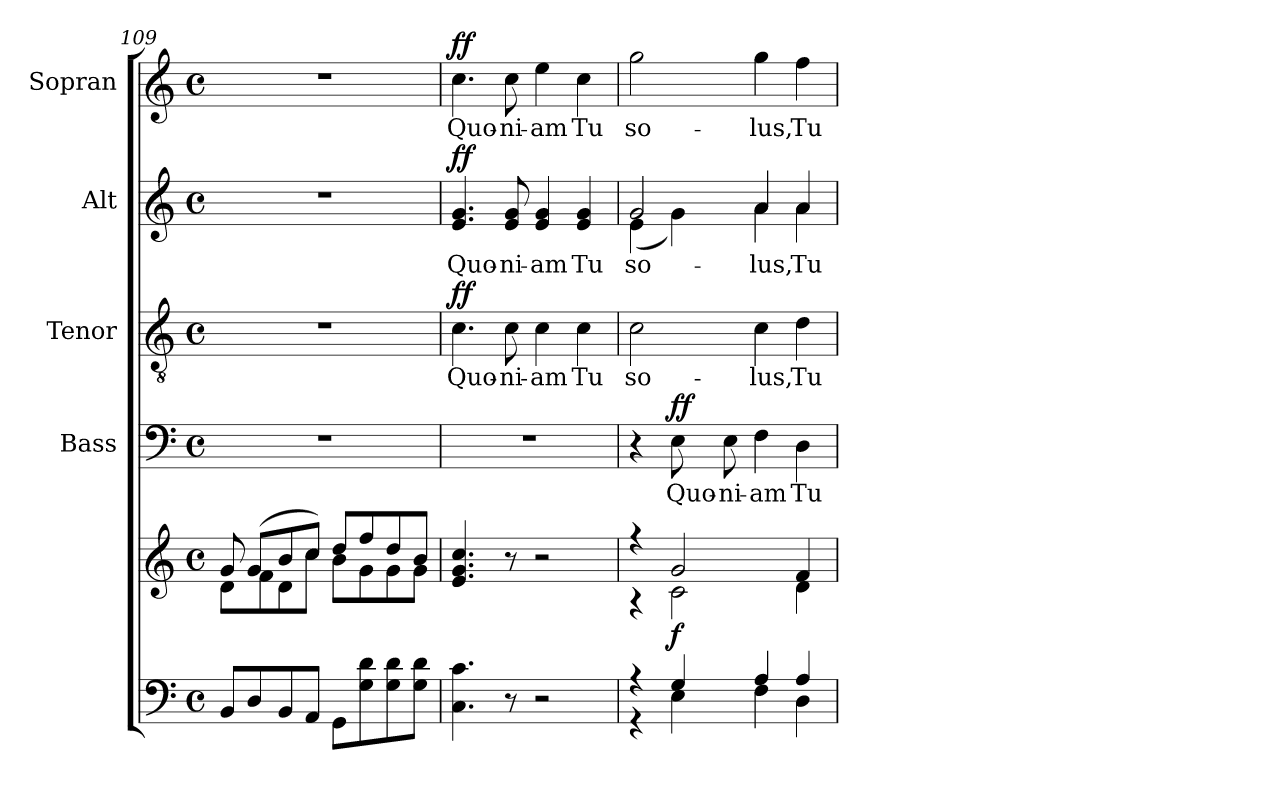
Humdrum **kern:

**kern	**kern	**dynam	**kern	**text	**dynam	**kern	**text	**dynam	**kern	**text	**dynam	**kern	**text	**dynam
*part5	*part5	*part5	*part4	*part4	*part4	*part3	*part3	*part3	*part2	*part2	*part2	*part1	*part1	*part1
*staff6	*staff5	*staff5/6	*staff4	*staff4	*staff4	*staff3	*staff3	*staff3	*staff2	*staff2	*staff2	*staff1	*staff1	*staff1
*	*	*	*I"Bass	*	*	*I"Tenor	*	*	*I"Alt	*	*	*I"Sopran	*	*
*	*	*	*I'B.	*	*	*I'T.	*	*	*I'A.	*	*	*I'S.	*	*
*clefF4	*clefG2	*	*clefF4	*	*	*clefGv2	*	*	*clefG2	*	*	*clefG2	*	*
*k[]	*k[]	*	*k[]	*	*	*k[]	*	*	*k[]	*	*	*k[]	*	*
*C:	*C:	*	*C:	*	*	*C:	*	*	*C:	*	*	*C:	*	*
*M4/4	*M4/4	*	*M4/4	*	*	*M4/4	*	*	*M4/4	*	*	*M4/4	*	*
*met(c)	*met(c)	*	*met(c)	*	*	*met(c)	*	*	*met(c)	*	*	*met(c)	*	*
=109	=109	=109	=109	=109	=109	=109	=109	=109	=109	=109	=109	=109	=109	=109
*	*^	*	*	*	*	*	*	*	*	*	*	*	*	*
8BB/L	8g/	8d\L	.	1r	.	.	1r	.	.	1r	.	.	1r	.	.
8D/	(>8g/L	8f\	.	.	.	.	.	.	.	.	.	.	.	.	.
8BB/	8b/	8d\	.	.	.	.	.	.	.	.	.	.	.	.	.
8AA/J	8cc/J)	8cc\J	.	.	.	.	.	.	.	.	.	.	.	.	.
8GG\L	8dd/L	8b\L	.	.	.	.	.	.	.	.	.	.	.	.	.
8G\ 8d\	8ff/	8g\	.	.	.	.	.	.	.	.	.	.	.	.	.
8G\ 8d\	8dd/	8g\	.	.	.	.	.	.	.	.	.	.	.	.	.
8G\ 8d\J	8b/J	8g\J	.	.	.	.	.	.	.	.	.	.	.	.	.
=110	=110	=110	=110	=110	=110	=110	=110	=110	=110	=110	=110	=110	=110	=110	=110
!	!	!	!	!	!	!	!	!LO:LY:b	!LO:DY:a	!	!LO:LY:b	!LO:DY:a	!	!LO:LY:b	!LO:DY:a
*	*v	*v	*	*	*	*	*	*	*	*	*	*	*	*	*
4.C\ 4.c\	4.e/ 4.g/ 4.cc/	.	1r	.	.	4.c\	Quo-	ff	4.e/ 4.g/	Quo-	ff	4.cc\	Quo-	ff
!	!	!	!	!	!	!	!LO:LY:b	!	!	!LO:LY:b	!	!	!LO:LY:b	!
8r	8r	.	.	.	.	8c\	-ni-	.	8e/ 8g/	-ni-	.	8cc\	-ni-	.
!	!	!	!	!	!	!	!LO:LY:b	!	!	!LO:LY:b	!	!	!LO:LY:b	!
2r	2r	.	.	.	.	4c\	-am	.	4e/ 4g/	-am	.	4ee\	-am	.
!	!	!	!	!	!	!	!LO:LY:b	!	!	!LO:LY:b	!	!	!LO:LY:b	!
.	.	.	.	.	.	4c\	Tu	.	4e/ 4g/	Tu	.	4cc\	Tu	.
=111	=111	=111	=111	=111	=111	=111	=111	=111	=111	=111	=111	=111	=111	=111
*^	*^	*	*	*	*	*	*	*	*	*	*	*	*	*
!	!	!	!	!	!	!	!	!	!LO:LY:b	!	!	!LO:LY:b	!	!	!LO:LY:b	!
*	*	*	*	*	*	*	*	*	*	*	*^	*	*	*	*	*
4r	4r	4r	4r	.	4r	.	.	2c\	so-	.	2g/	(<4e\	so-	.	2gg\	so-	.
!	!	!	!	!LO:DY:b	!	!LO:LY:b	!LO:DY:a	!	!	!	!	!	!	!	!	!	!
4G/	4E\	2g/	2c\	f	8E\	Quo-	ff	.	.	.	.	4g\)	.	.	.	.	.
!	!	!	!	!	!	!LO:LY:b	!	!	!	!	!	!	!	!	!	!	!
.	.	.	.	.	8E\	-ni-	.	.	.	.	.	.	.	.	.	.	.
!	!	!	!	!	!	!LO:LY:b	!	!	!LO:LY:b	!	!	!	!LO:LY:b	!	!	!LO:LY:b	!
4A/	4F\	.	.	.	4F\	-am	.	4c\	-lus,	.	4a/	4a\	-lus,	.	4gg\	-lus,	.
!	!	!	!	!	!	!LO:LY:b	!	!	!LO:LY:b	!	!	!	!LO:LY:b	!	!	!LO:LY:b	!
4A/	4D\	4f/	4d\	.	4D\	Tu	.	4d\	Tu	.	4a/	4a\	Tu	.	4ff\	Tu	.
*v	*v	*	*	*	*	*	*	*	*	*	*v	*v	*	*	*	*	*
*	*v	*v	*	*	*	*	*	*	*	*	*	*	*	*	*
=	=	=	=	=	=	=	=	=	=	=	=	=	=	=
*-	*-	*-	*-	*-	*-	*-	*-	*-	*-	*-	*-	*-	*-	*-
